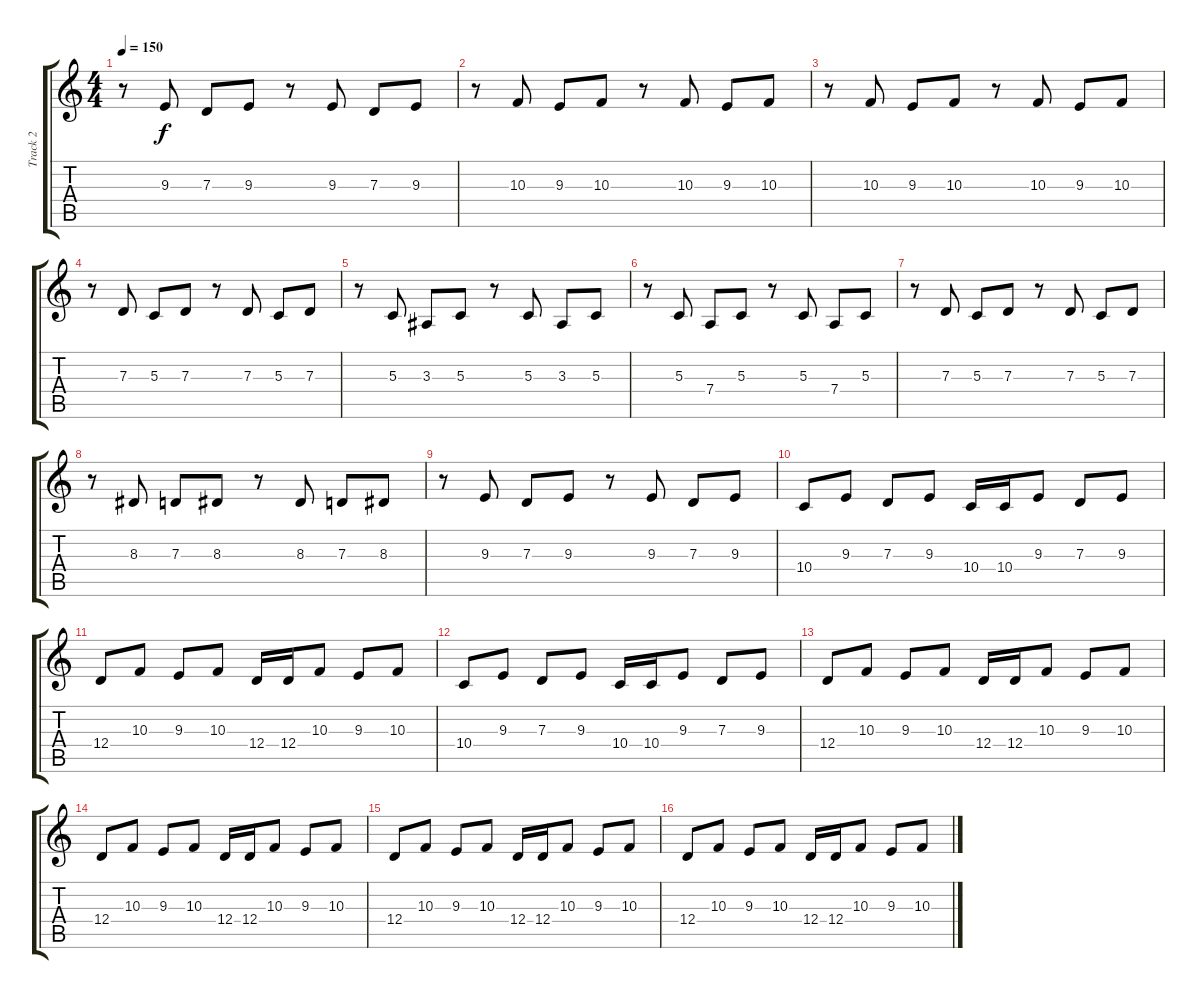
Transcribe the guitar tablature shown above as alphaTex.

\track ("Track 2" "Track 2") {instrument lead5charang}
\staff {score tabs}
\tuning (E4 B3 G3 D3 A2 E2) {hide}
\ts (4 4)
\tempo 150
\clef g2
\ks c
r.8{dy f} 9.3.8 7.3.8 9.3.8 r.8 9.3.8 7.3.8 9.3.8 |
r.8 10.3.8 9.3.8 10.3.8 r.8 10.3.8 9.3.8 10.3.8 |
r.8 10.3.8 9.3.8 10.3.8 r.8 10.3.8 9.3.8 10.3.8 |
r.8 7.3.8 5.3.8 7.3.8 r.8 7.3.8 5.3.8 7.3.8 |
r.8 5.3.8 3.3.8 5.3.8 r.8 5.3.8 3.3.8 5.3.8 |
r.8 5.3.8 7.4.8 5.3.8 r.8 5.3.8 7.4.8 5.3.8 |
r.8 7.3.8 5.3.8 7.3.8 r.8 7.3.8 5.3.8 7.3.8 |
r.8 8.3.8 7.3.8 8.3.8 r.8 8.3.8 7.3.8 8.3.8 |
r.8 9.3.8 7.3.8 9.3.8 r.8 9.3.8 7.3.8 9.3.8 |
10.4.8 9.3.8 7.3.8 9.3.8 10.4.16 10.4.16 9.3.8 7.3.8 9.3.8 |
12.4.8 10.3.8 9.3.8 10.3.8 12.4.16 12.4.16 10.3.8 9.3.8 10.3.8 |
10.4.8 9.3.8 7.3.8 9.3.8 10.4.16 10.4.16 9.3.8 7.3.8 9.3.8 |
12.4.8 10.3.8 9.3.8 10.3.8 12.4.16 12.4.16 10.3.8 9.3.8 10.3.8 |
12.4.8 10.3.8 9.3.8 10.3.8 12.4.16 12.4.16 10.3.8 9.3.8 10.3.8 |
12.4.8 10.3.8 9.3.8 10.3.8 12.4.16 12.4.16 10.3.8 9.3.8 10.3.8 |
12.4.8 10.3.8 9.3.8 10.3.8 12.4.16 12.4.16 10.3.8 9.3.8 10.3.8
